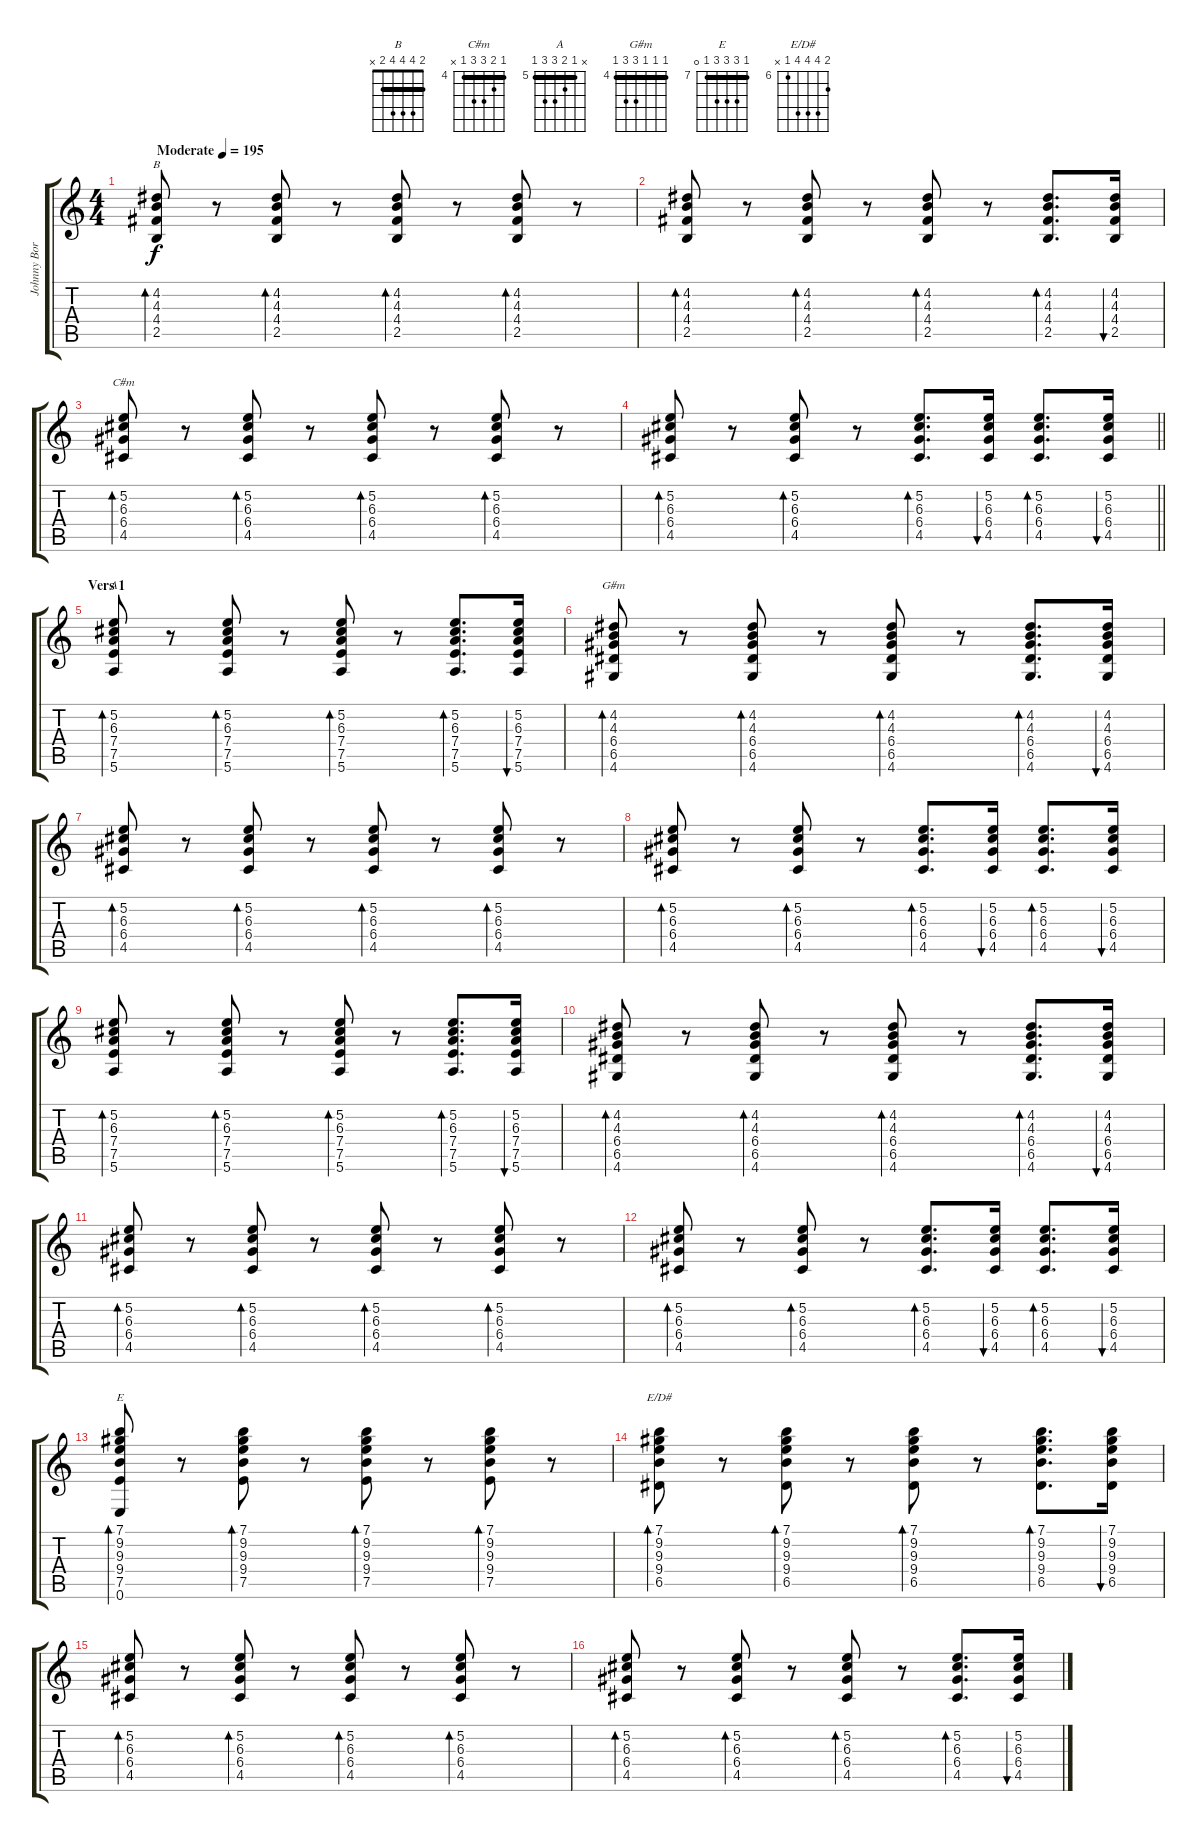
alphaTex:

\track ("Johnny Borell (vox, Guitar)" "Johnny Bor") {instrument acousticguitarsteel}
\staff {score tabs}
\tuning (E4 B3 G3 D3 A2 E2) {hide}
\chord ("B" 2 4 4 4 2 x) {barre 2}
\chord ("C#m" 4 5 6 6 4 x) {firstfret 4 barre 4}
\chord ("A" x 5 6 7 7 5) {firstfret 5 barre 5}
\chord ("G#m" 4 4 4 6 6 4) {firstfret 4 barre 4}
\chord ("E" 7 9 9 9 7 0) {firstfret 7 barre 7}
\chord ("E/D#" 7 9 9 9 6 x) {firstfret 6}
\ts (4 4)
\tempo (195 "Moderate")
\clef g2
\ks c
(4.2 4.3 4.4 2.5).8{bd 30 ch "B" dy f instrument acousticguitarsteel} r.8 (4.2 4.3 4.4 2.5).8{bd 30} r.8 (4.2 4.3 4.4 2.5).8{bd 30} r.8 (4.2 4.3 4.4 2.5).8{bd 30} r.8 |
(4.2 4.3 4.4 2.5).8{bd 60} r.8 (4.2 4.3 4.4 2.5).8{bd 60} r.8 (4.2 4.3 4.4 2.5).8{bd 60} r.8 (4.2 4.3 4.4 2.5).8{d bd 60} (4.2 4.3 4.4 2.5).16{bu 30} |
(5.2 6.3 6.4 4.5).8{bd 30 ch "C#m"} r.8 (5.2 6.3 6.4 4.5).8{bd 30} r.8 (5.2 6.3 6.4 4.5).8{bd 30} r.8 (5.2 6.3 6.4 4.5).8{bd 30} r.8 |
\barLineRight lightlight
(5.2 6.3 6.4 4.5).8{bd 30} r.8 (5.2 6.3 6.4 4.5).8{bd 30} r.8 (5.2 6.3 6.4 4.5).8{d bd 30} (5.2 6.3 6.4 4.5).16{bu 30} (5.2 6.3 6.4 4.5).8{d bd 30} (5.2 6.3 6.4 4.5).16{bu 30} |
\section ("" "Vers 1")
(5.2 6.3 7.4 7.5 5.6).8{bd 30 ch "A"} r.8 (5.2 6.3 7.4 7.5 5.6).8{bd 30} r.8 (5.2 6.3 7.4 7.5 5.6).8{bd 30} r.8 (5.2 6.3 7.4 7.5 5.6).8{d bd 30} (5.2 6.3 7.4 7.5 5.6).16{bu 30} |
(4.2 4.3 6.4 6.5 4.6).8{bd 30 ch "G#m"} r.8 (4.2 4.3 6.4 6.5 4.6).8{bd 30} r.8 (4.2 4.3 6.4 6.5 4.6).8{bd 30} r.8 (4.2 4.3 6.4 6.5 4.6).8{d bd 30} (4.2 4.3 6.4 6.5 4.6).16{bu 30} |
(5.2 6.3 6.4 4.5).8{bd 30} r.8 (5.2 6.3 6.4 4.5).8{bd 30} r.8 (5.2 6.3 6.4 4.5).8{bd 30} r.8 (5.2 6.3 6.4 4.5).8{bd 30} r.8 |
(5.2 6.3 6.4 4.5).8{bd 30} r.8 (5.2 6.3 6.4 4.5).8{bd 30} r.8 (5.2 6.3 6.4 4.5).8{d bd 30} (5.2 6.3 6.4 4.5).16{bu 30} (5.2 6.3 6.4 4.5).8{d bd 30} (5.2 6.3 6.4 4.5).16{bu 30} |
(5.2 6.3 7.4 7.5 5.6).8{bd 30} r.8 (5.2 6.3 7.4 7.5 5.6).8{bd 30} r.8 (5.2 6.3 7.4 7.5 5.6).8{bd 30} r.8 (5.2 6.3 7.4 7.5 5.6).8{d bd 30} (5.2 6.3 7.4 7.5 5.6).16{bu 30} |
(4.2 4.3 6.4 6.5 4.6).8{bd 30} r.8 (4.2 4.3 6.4 6.5 4.6).8{bd 30} r.8 (4.2 4.3 6.4 6.5 4.6).8{bd 30} r.8 (4.2 4.3 6.4 6.5 4.6).8{d bd 30} (4.2 4.3 6.4 6.5 4.6).16{bu 30} |
(5.2 6.3 6.4 4.5).8{bd 30} r.8 (5.2 6.3 6.4 4.5).8{bd 30} r.8 (5.2 6.3 6.4 4.5).8{bd 30} r.8 (5.2 6.3 6.4 4.5).8{bd 30} r.8 |
(5.2 6.3 6.4 4.5).8{bd 30} r.8 (5.2 6.3 6.4 4.5).8{bd 30} r.8 (5.2 6.3 6.4 4.5).8{d bd 30} (5.2 6.3 6.4 4.5).16{bu 30} (5.2 6.3 6.4 4.5).8{d bd 30} (5.2 6.3 6.4 4.5).16{bu 30} |
(7.1 9.2 9.3 9.4 7.5 0.6).8{bd 60 ch "E"} r.8 (7.1 9.2 9.3 9.4 7.5).8{bd 60} r.8 (7.1 9.2 9.3 9.4 7.5).8{bd 60} r.8 (7.1 9.2 9.3 9.4 7.5).8{bd 60} r.8 |
(7.1 9.2 9.3 9.4 6.5).8{bd 60 ch "E/D#"} r.8 (7.1 9.2 9.3 9.4 6.5).8{bd 60} r.8 (7.1 9.2 9.3 9.4 6.5).8{bd 60} r.8 (7.1 9.2 9.3 9.4 6.5).8{d bd 60} (7.1 9.2 9.3 9.4 6.5).16{bu 60} |
(5.2 6.3 6.4 4.5).8{bd 30} r.8 (5.2 6.3 6.4 4.5).8{bd 30} r.8 (5.2 6.3 6.4 4.5).8{bd 30} r.8 (5.2 6.3 6.4 4.5).8{bd 30} r.8 |
(5.2 6.3 6.4 4.5).8{bd 30} r.8 (5.2 6.3 6.4 4.5).8{bd 30} r.8 (5.2 6.3 6.4 4.5).8{bd 30} r.8 (5.2 6.3 6.4 4.5).8{d bd 30} (5.2 6.3 6.4 4.5).16{bu 60}
